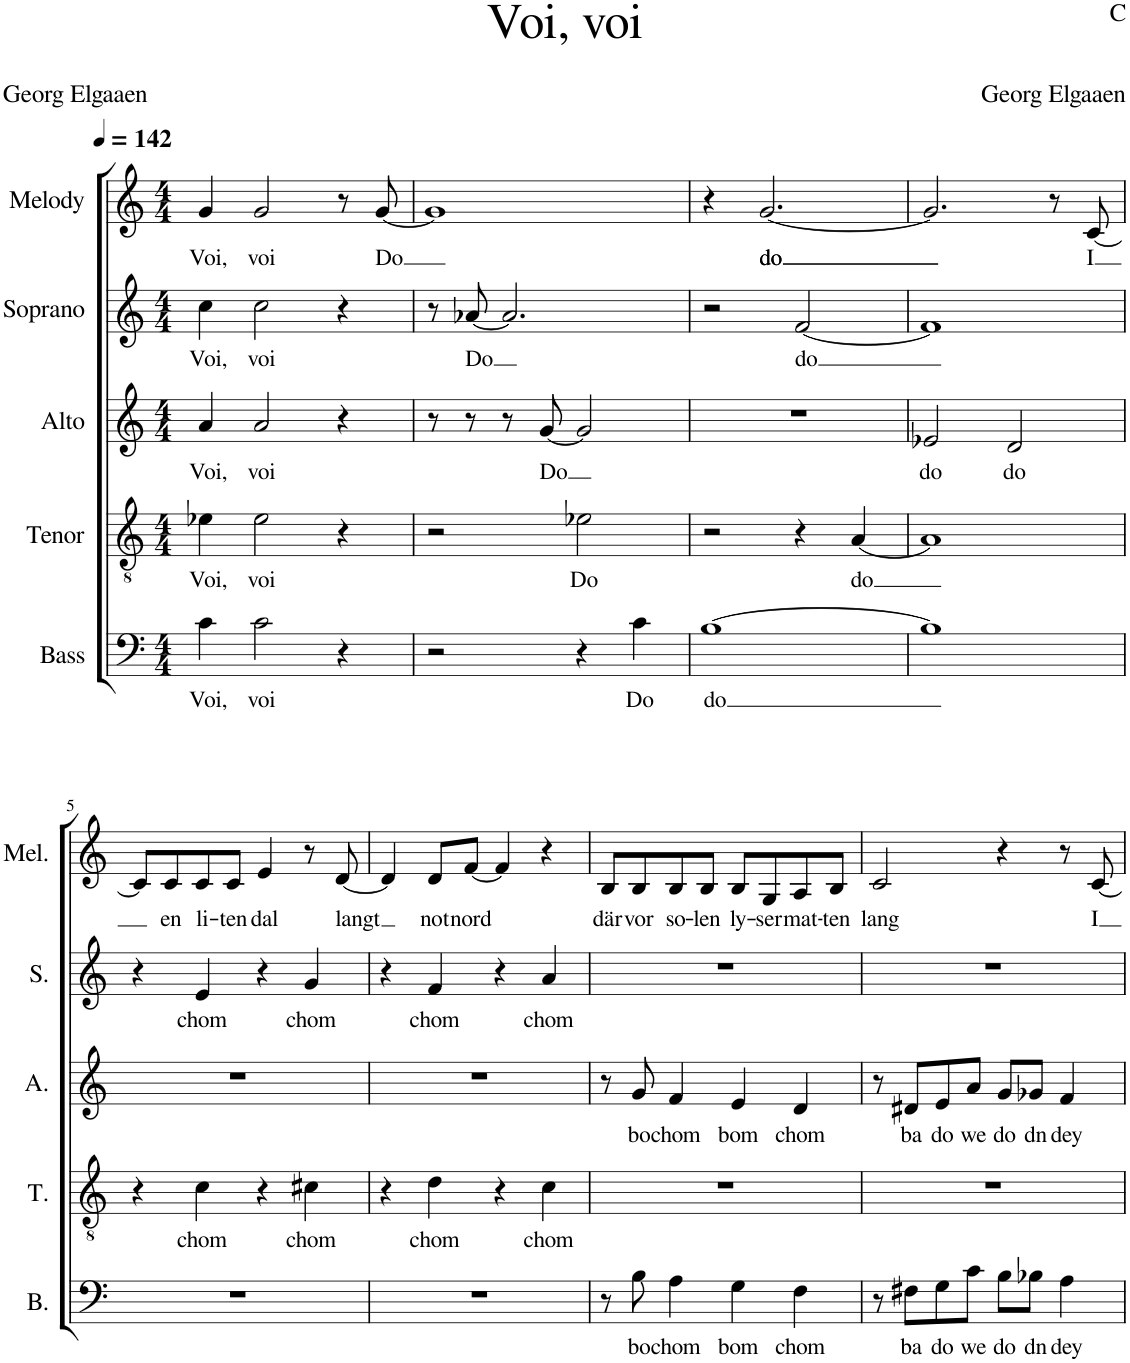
**kern	**text	**kern	**text	**kern	**text	**kern	**text	**kern	**text
*part5	*part5	*part4	*part4	*part3	*part3	*part2	*part2	*part1	*part1
*staff5	*staff5	*staff4	*staff4	*staff3	*staff3	*staff2	*staff2	*staff1	*staff1
*I"Bass	*	*I"Tenor	*	*I"Alto	*	*I"Soprano	*	*I"Melody	*
*I'B.	*	*I'T.	*	*I'A.	*	*I'S.	*	*I'Mel.	*
*clefF4	*	*clefGv2	*	*clefG2	*	*clefG2	*	*clefG2	*
*k[]	*	*k[]	*	*k[]	*	*k[]	*	*k[]	*
*M4/4	*	*M4/4	*	*M4/4	*	*M4/4	*	*M4/4	*
*MM142	*	*MM142	*	*MM142	*	*MM142	*	*MM142	*
=1	=1	=1	=1	=1	=1	=1	=1	=1	=1
!	!LO:LY:b	!	!LO:LY:b	!	!LO:LY:b	!	!LO:LY:b	!	!LO:LY:b
4c\	Voi,	4e-X\	Voi,	4a/	Voi,	4cc\	Voi,	4g/	Voi,
!	!LO:LY:b	!	!LO:LY:b	!	!LO:LY:b	!	!LO:LY:b	!	!LO:LY:b
2c\	voi	2e-\	voi	2a/	voi	2cc\	voi	2g/	voi
4r	.	4r	.	4r	.	4r	.	8r	.
!	!	!	!	!	!	!	!	!	!LO:LY:b
.	.	.	.	.	.	.	.	[8g/	Do
=2	=2	=2	=2	=2	=2	=2	=2	=2	=2
2r	.	2r	.	8r	.	8r	.	1g]	.
!	!	!	!	!	!	!	!LO:LY:b	!	!
.	.	.	.	8r	.	[8a-X/	Do	.	.
.	.	.	.	8r	.	2.a-/]	.	.	.
!	!	!	!	!	!LO:LY:b	!	!	!	!
.	.	.	.	[8g/	Do	.	.	.	.
!	!	!	!LO:LY:b	!	!	!	!	!	!
4r	.	2e-X\	Do	2g/]	.	.	.	.	.
!	!LO:LY:b	!	!	!	!	!	!	!	!
4c\	Do	.	.	.	.	.	.	.	.
=3	=3	=3	=3	=3	=3	=3	=3	=3	=3
!	!LO:LY:b	!	!	!	!	!	!	!	!
[1B	do	2r	.	1r	.	2r	.	4r	.
!	!	!	!	!	!	!	!	!	!LO:LY:b
.	.	.	.	.	.	.	.	[2.g/	do
!	!	!	!	!	!	!	!LO:LY:b	!	!
.	.	4r	.	.	.	[2f/	do	.	.
!	!	!	!LO:LY:b	!	!	!	!	!	!
.	.	[4A/	do	.	.	.	.	.	.
=4	=4	=4	=4	=4	=4	=4	=4	=4	=4
!	!	!	!	!	!LO:LY:b	!	!	!	!
1B]	.	1A]	.	2e-X/	do	1f]	.	2.g/]	.
!	!	!	!	!	!LO:LY:b	!	!	!	!
.	.	.	.	2d/	do	.	.	.	.
.	.	.	.	.	.	.	.	8r	.
!	!	!	!	!	!	!	!	!	!LO:LY:b
.	.	.	.	.	.	.	.	[8c/	I
!!LO:LB:g=z
=5	=5	=5	=5	=5	=5	=5	=5	=5	=5
1r	.	4r	.	1r	.	4r	.	8c/L]	.
!	!	!	!	!	!	!	!	!	!LO:LY:b
.	.	.	.	.	.	.	.	8c/	en
!	!	!	!LO:LY:b	!	!	!	!LO:LY:b	!	!LO:LY:b
.	.	4c\	chom	.	.	4e/	chom	8c/	li-
!	!	!	!	!	!	!	!	!	!LO:LY:b
.	.	.	.	.	.	.	.	8c/J	-ten
!	!	!	!	!	!	!	!	!	!LO:LY:b
.	.	4r	.	.	.	4r	.	4e/	dal
!	!	!	!LO:LY:b	!	!	!	!LO:LY:b	!	!
.	.	4c#X\	chom	.	.	4g/	chom	8r	.
!	!	!	!	!	!	!	!	!	!LO:LY:b
.	.	.	.	.	.	.	.	[8d/	langt
=6	=6	=6	=6	=6	=6	=6	=6	=6	=6
1r	.	4r	.	1r	.	4r	.	4d/]	.
!	!	!	!LO:LY:b	!	!	!	!LO:LY:b	!	!LO:LY:b
.	.	4d\	chom	.	.	4f/	chom	8d/L	not
!	!	!	!	!	!	!	!	!	!LO:LY:b
.	.	.	.	.	.	.	.	[8f/J	nord
.	.	4r	.	.	.	4r	.	4f/]	.
!	!	!	!LO:LY:b	!	!	!	!LO:LY:b	!	!
.	.	4c\	chom	.	.	4a/	chom	4r	.
=7	=7	=7	=7	=7	=7	=7	=7	=7	=7
!	!	!	!	!	!	!	!	!	!LO:LY:b
8r	.	1r	.	8r	.	1r	.	8B/L	där
!	!LO:LY:b	!	!	!	!LO:LY:b	!	!	!	!LO:LY:b
8B\	bo	.	.	8g/	bo	.	.	8B/	vor
!	!LO:LY:b	!	!	!	!LO:LY:b	!	!	!	!LO:LY:b
4A\	chom	.	.	4f/	chom	.	.	8B/	so-
!	!	!	!	!	!	!	!	!	!LO:LY:b
.	.	.	.	.	.	.	.	8B/J	-len
!	!LO:LY:b	!	!	!	!LO:LY:b	!	!	!	!LO:LY:b
4G\	bom	.	.	4e/	bom	.	.	8B/L	ly-
!	!	!	!	!	!	!	!	!	!LO:LY:b
.	.	.	.	.	.	.	.	8G/	-ser
!	!LO:LY:b	!	!	!	!LO:LY:b	!	!	!	!LO:LY:b
4F\	chom	.	.	4d/	chom	.	.	8A/	mat-
!	!	!	!	!	!	!	!	!	!LO:LY:b
.	.	.	.	.	.	.	.	8B/J	-ten
=8	=8	=8	=8	=8	=8	=8	=8	=8	=8
!	!	!	!	!	!	!	!	!	!LO:LY:b
8r	.	1r	.	8r	.	1r	.	2c/	lang
!	!LO:LY:b	!	!	!	!LO:LY:b	!	!	!	!
8F#X\L	ba	.	.	8d#X/L	ba	.	.	.	.
!	!LO:LY:b	!	!	!	!LO:LY:b	!	!	!	!
8G\	do	.	.	8e/	do	.	.	.	.
!	!LO:LY:b	!	!	!	!LO:LY:b	!	!	!	!
8c\J	we	.	.	8a/J	we	.	.	.	.
!	!LO:LY:b	!	!	!	!LO:LY:b	!	!	!	!
8B\L	do	.	.	8g/L	do	.	.	4r	.
!	!LO:LY:b	!	!	!	!LO:LY:b	!	!	!	!
8B-X\J	dn	.	.	8g-X/J	dn	.	.	.	.
!	!LO:LY:b	!	!	!	!LO:LY:b	!	!	!	!
4A\	dey	.	.	4f/	dey	.	.	8r	.
!	!	!	!	!	!	!	!	!	!LO:LY:b
.	.	.	.	.	.	.	.	[8c/	I
=	=	=	=	=	=	=	=	=	=
*-	*-	*-	*-	*-	*-	*-	*-	*-	*-
